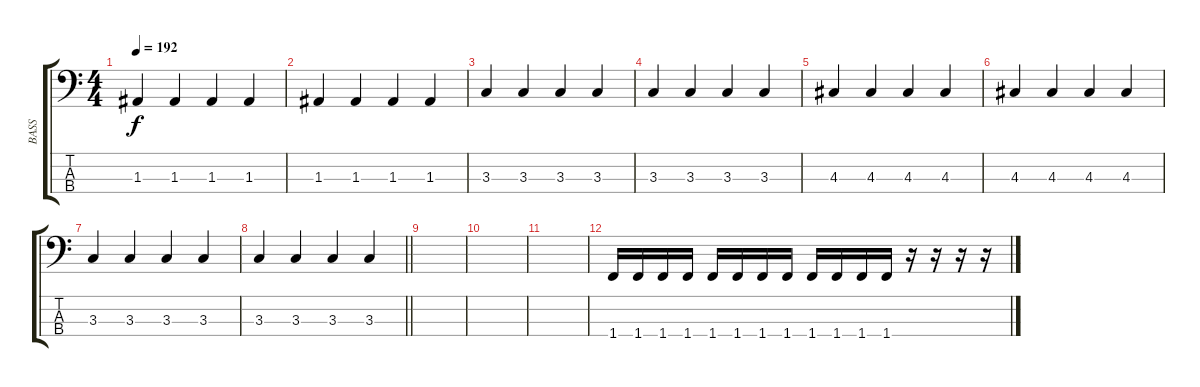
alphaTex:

\track ("BASS" "BASS") {instrument electricbasspick}
\staff {score tabs}
\tuning (G2 D2 A1 E1) {hide}
\ts (4 4)
\tempo 192
\clef f4
\ks c
1.3.4{dy f} 1.3.4 1.3.4 1.3.4 |
1.3.4 1.3.4 1.3.4 1.3.4 |
3.3.4 3.3.4 3.3.4 3.3.4 |
3.3.4 3.3.4 3.3.4 3.3.4 |
4.3.4 4.3.4 4.3.4 4.3.4 |
4.3.4 4.3.4 4.3.4 4.3.4 |
3.3.4 3.3.4 3.3.4 3.3.4 |
\barLineRight lightlight
3.3.4 3.3.4 3.3.4 3.3.4 |
|
|
|
1.4.16 1.4.16 1.4.16 1.4.16 1.4.16 1.4.16 1.4.16 1.4.16 1.4.16 1.4.16 1.4.16 1.4.16 r.16 r.16 r.16 r.16
